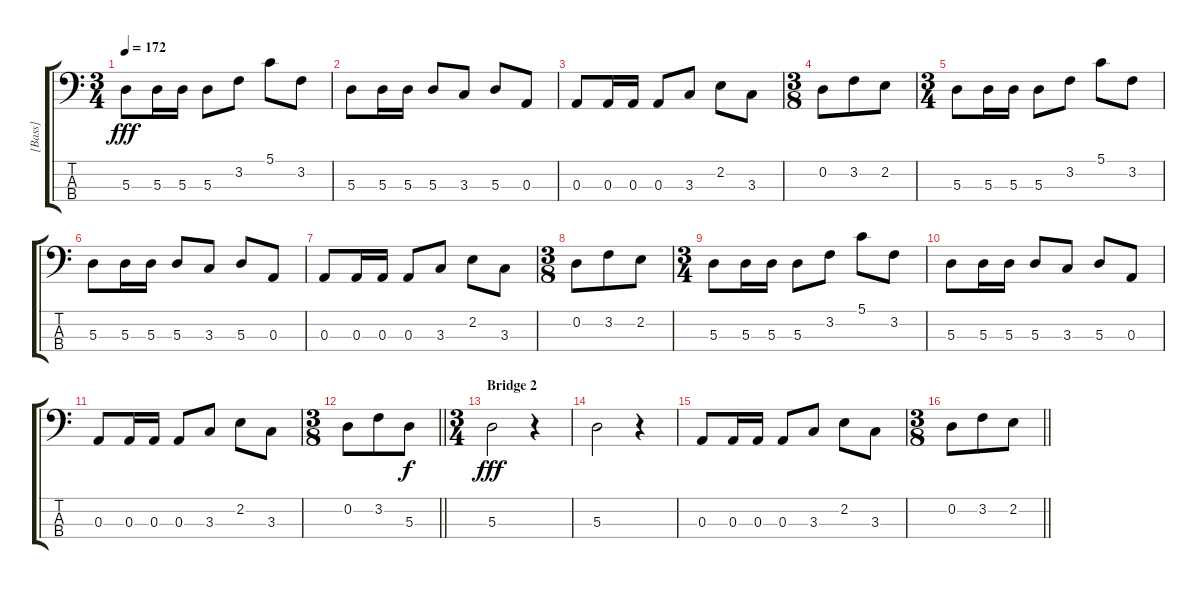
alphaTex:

\track ("[Bass]" "[Bass]") {instrument electricbassfinger}
\staff {score tabs}
\tuning (G2 D2 A1 E1) {hide}
\ts (3 4)
\tempo 172
\clef f4
\ks c
5.3.8{dy fff} 5.3.16 5.3.16 5.3.8 3.2.8 5.1.8 3.2.8 |
5.3.8 5.3.16 5.3.16 5.3.8 3.3.8 5.3.8 0.3.8 |
0.3.8 0.3.16 0.3.16 0.3.8 3.3.8 2.2.8 3.3.8 |
\ts (3 8)
0.2.8 3.2.8 2.2.8 |
\ts (3 4)
5.3.8 5.3.16 5.3.16 5.3.8 3.2.8 5.1.8 3.2.8 |
5.3.8 5.3.16 5.3.16 5.3.8 3.3.8 5.3.8 0.3.8 |
0.3.8 0.3.16 0.3.16 0.3.8 3.3.8 2.2.8 3.3.8 |
\ts (3 8)
0.2.8 3.2.8 2.2.8 |
\ts (3 4)
5.3.8 5.3.16 5.3.16 5.3.8 3.2.8 5.1.8 3.2.8 |
5.3.8 5.3.16 5.3.16 5.3.8 3.3.8 5.3.8 0.3.8 |
0.3.8 0.3.16 0.3.16 0.3.8 3.3.8 2.2.8 3.3.8 |
\ts (3 8)
\barLineRight lightlight
0.2.8 3.2.8 5.3.8{dy f} |
\ts (3 4)
\section ("" "Bridge 2")
5.3.2{dy fff} r.4 |
5.3.2 r.4 |
0.3.8 0.3.16 0.3.16 0.3.8 3.3.8 2.2.8 3.3.8 |
\ts (3 8)
\barLineRight lightlight
0.2.8 3.2.8 2.2.8
